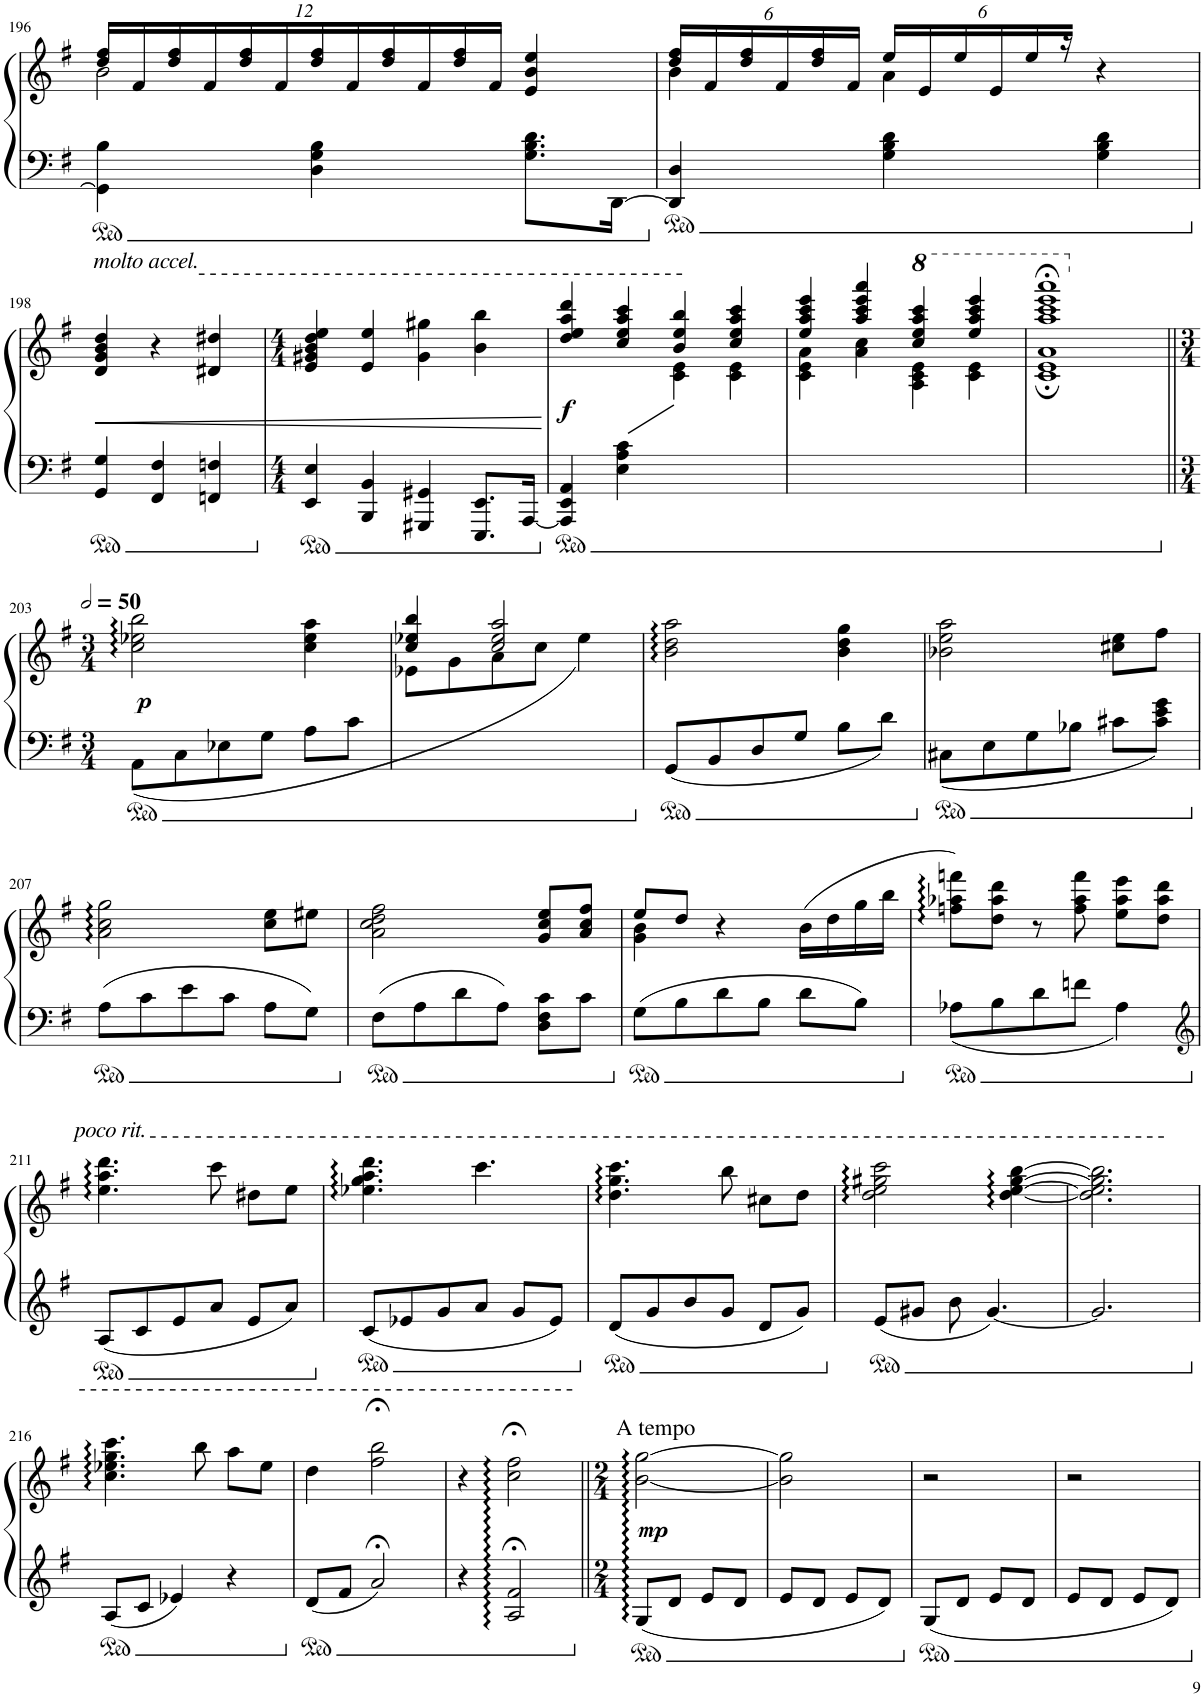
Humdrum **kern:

**kern	**kern	**dynam
*part1	*part1	*part1
*staff2	*staff1	*staff1/2
*I"P1	*	*
!!LO:PB:g=z
*clefF4	*clefG2	*
*k[f#]	*k[f#]	*
*M3/4	*M3/4	*
*	*Xbrackettup	*
=196	=196	=196
*	*^	*
4GG\] 4B\	24dd/ 24ff#/LL	2b\	.
.	24f#/	.	.
.	24dd/ 24ff#/	.	.
.	24f#/	.	.
.	24dd/ 24ff#/	.	.
.	24f#/	.	.
4D\ 4G\ 4B\	24dd/ 24ff#/	.	.
.	24f#/	.	.
.	24dd/ 24ff#/	.	.
.	24f#/	.	.
.	24dd/ 24ff#/	.	.
.	24f#/JJ	.	.
8.G\ 8.B\ 8.d\L	4e/ 4b/ 4ee/	4ryy	.
[16DD\Jk	.	.	.
=197	=197	=197	=197
4DD/] 4D/	24dd/ 24ff#/LL	4b\	.
.	24f#/	.	.
.	24dd/ 24ff#/	.	.
.	24f#/	.	.
.	24dd/ 24ff#/	.	.
.	24f#/JJ	.	.
4G\ 4B\ 4d\	24ee/LL	4a\	.
.	24e/	.	.
.	24ee/	.	.
.	24e/	.	.
.	24ee/	.	.
.	24r	.	.
4G\ 4B\ 4d\	4r	4ryy	.
!!LO:LB:g=z
=198	=198	=198	=198
!	!LO:TX:a:i:t=molto accel.	!	!
*	*v	*v	*
4GG/ 4G/	4d/ 4g/ 4b/ 4dd/	.
4FF#/ 4F#/	4r	.
4FFn/ 4Fn/	4d#X/ 4dd#X/	.
=199	=199	=199
*M4/4	*M4/4	*
4EE/ 4E/	4e/ 4g#X/ 4b/ 4dd/ 4ee/	.
4BBB/ 4BB/	4e/ 4ee/	.
4GGG#X/ 4GG#X/	4g#\ 4gg#X\	.
8.EEE/ 8.EE/L	4b\ 4bb\	.
[16AAA/Jk	.	.
=200	=200	=200
*ped	*	*
*	*^	*
!	!	!	!LO:DY:b
4AAA/] 4EE/ 4AA/	4dd/ 4ee/ 4aa/ 4ddd/	2ryy	f
4E\ 4A\ 4c\	4cc/ 4ee/ 4aa/ 4ccc/	.	.
2ryy	4b/ 4ee/ 4bb/	4c\ 4e\	.
.	4cc/ 4ee/ 4aa/ 4ccc/	4c\ 4e\	.
=201	=201	=201	=201
1ryy	4ee/ 4aa/ 4ccc/ 4eee/	4c\ 4e\ 4a\	.
.	4aa/ 4ccc/ 4eee/ 4aaa/	4a\ 4cc\	.
*	*8va	*	*
.	4ccc/ 4eee/ 4aaa/ 4cccc/	4a\ 4cc\ 4ee\	.
.	4eee/ 4aaa/ 4cccc/ 4eeee/	4cc\ 4ee\	.
=202	=202	=202	=202
1ryy	1aaa;< 1cccc;< 1eeee;< 1aaaa;<	1cc; 1ee; 1aa;	.
*	*v	*v	*
!!LO:LB:g=z
=203||	=203||	=203||
*M3/4	*M3/4	*
*	*X8va	*
*	*MM100	*
*	*^	*
!	!	!	!LO:DY:a=2
*	*v	*v	*
(<8AA\L	2cc\ 2ee-X\ 2bb\	p
8C\	.	.
8E-X\	.	.
8G\J	.	.
8A\L	4cc\ 4ee-\ 4aa\	.
8c\J	.	.
=204	=204	=204
*	*^	*
2.ryy	4cc/ 4ee-X/ 4bb/	8e-X\L	.
.	.	8g\	.
.	2cc/ 2ee-/ 2aa/	8a\	.
.	.	8cc\J	.
.	.	4ee-\)	.
*	*v	*v	*
=205	=205	=205
*	*Xped	*
8GG/L	2b\ 2dd\ 2aa\	.
8BB/	.	.
8D/	.	.
8G/J	.	.
8B\L	4b\ 4dd\ 4gg\	.
8d\J	.	.
=206	=206	=206
8C#X\L	2b-X\ 2ee\ 2aa\	.
8E\	.	.
8G\	.	.
8B-X\J	.	.
8c#X\L	8cc#X\ 8ee\L	.
8c#\ 8e\ 8g\J	8ff#\J	.
!!LO:LB:g=z
=207	=207	=207
8A\L	2a\ 2cc\ 2gg\	.
8c\	.	.
8e\	.	.
8c\J	.	.
8A\L	8cc\ 8ee\L	.
8G\J	8ee#X\J	.
=208	=208	=208
8F#\L	2a\ 2cc\ 2dd\ 2ff#\	.
8A\	.	.
8d\	.	.
8A\J	.	.
8D\ 8F#\ 8c\L	8g/ 8cc/ 8ee/L	.
8c\J	8a/ 8cc/ 8ff#/J	.
=209	=209	=209
*	*^	*
8G\L	8ee/L	4g\ 4b\	.
8B\	8dd/J	.	.
8d\	4r	2ryy	.
8B\J	.	.	.
8d\L	(>16b\LL	.	.
.	16dd\	.	.
8B\J	16gg\	.	.
.	16bb\JJ	.	.
*	*v	*v	*
=210	=210	=210
8A-X\L	8ffn\ 8aa-X\ 8fffn\L)	.
8B\	8dd\ 8aa-\ 8ddd\J	.
8d\	8r	.
8fn\J	8ff\ 8aa-\ 8fff\	.
4A-\	8ee\ 8aa-\ 8eee\L	.
.	8dd\ 8aa-\ 8ddd\J	.
!!LO:LB:g=z
=211	=211	=211
*clefG2	*	*
!	!LO:TX:a:i:t=poco rit.	!
8A/L	4.ee\ 4.aa\ 4.ddd\	.
8c/	.	.
8e/	.	.
8a/J	8ccc\	.
8e/L	8dd#X\L	.
8a/J	8ee\J	.
=212	=212	=212
8c/L	4.ee-X\ 4.gg\ 4.aa\ 4.ddd\	.
8e-X/	.	.
8g/	.	.
8a/J	4.ccc\	.
8g/L	.	.
8e-/J	.	.
=213	=213	=213
8d/L	4.dd\ 4.gg\ 4.ccc\	.
8g/	.	.
8b/	.	.
8g/J	8bb\	.
8d/L	8cc#X\L	.
8g/J	8dd\J	.
=214	=214	=214
8e/L	2dd\ 2ee\ 2gg#X\ 2ccc\	.
8g#X/J	.	.
8b\	.	.
[4.g#/	.	.
.	[4dd\ [4ee\ [4gg#\ [4bb\	.
=215	=215	=215
2.g#/]	2.dd\] 2.ee\] 2.gg#\] 2.bb\]	.
!!LO:LB:g=z
=216	=216	=216
8A/L	4.cc\ 4.ee-X\ 4.gg\ 4.ccc\	.
8c/J	.	.
4e-X/	.	.
.	8bb\	.
4r	8aa\L	.
.	8ee-\J	.
=217	=217	=217
8d/L	4dd\	.
8f#/J	.	.
2a;</	2ff#\;< 2bb\;<	.
=218	=218	=218
4r	4r	.
2A/;< 2f#/;<	2cc\;< 2ff#\;<	.
=219||	=219||	=219||
*M2/4	*M2/4	*
!	!LO:TX:a:t=A tempo	!
!	!	!LO:DY:b
8G/L	[2b\ [2gg\	mp
8d/J	.	.
8e/L	.	.
8d/J	.	.
=220	=220	=220
8e/L	2b\] 2gg\]	.
8d/J	.	.
8e/L	.	.
8d/J	.	.
=221	=221	=221
8G/L	2r	.
8d/J	.	.
8e/L	.	.
8d/J	.	.
=222	=222	=222
8e/L	2r	.
8d/J	.	.
8e/L	.	.
8d/J	.	.
=	=	=
*-	*-	*-
